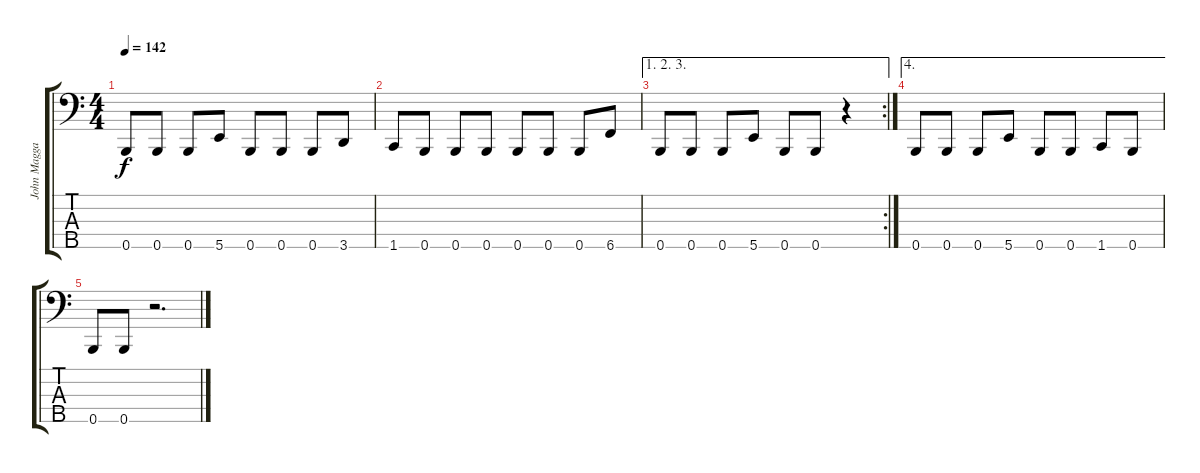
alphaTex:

\track ("John Maggard" "John Magga") {instrument electricbassfinger}
\staff {score tabs}
\tuning (G2 D2 A1 E1 B0) {hide}
\ts (4 4)
\tempo 142
\clef f4
\ks c
0.5.8{dy f} 0.5.8 0.5.8 5.5.8 0.5.8 0.5.8 0.5.8 3.5.8 |
1.5.8 0.5.8 0.5.8 0.5.8 0.5.8 0.5.8 0.5.8 6.5.8 |
\ae (1 2 3)
\rc 2
0.5.8 0.5.8 0.5.8 5.5.8 0.5.8 0.5.8 r.4 |
\ae 4
0.5.8 0.5.8 0.5.8 5.5.8 0.5.8 0.5.8 1.5.8 0.5.8 |
0.5.8 0.5.8 r.2{d}
